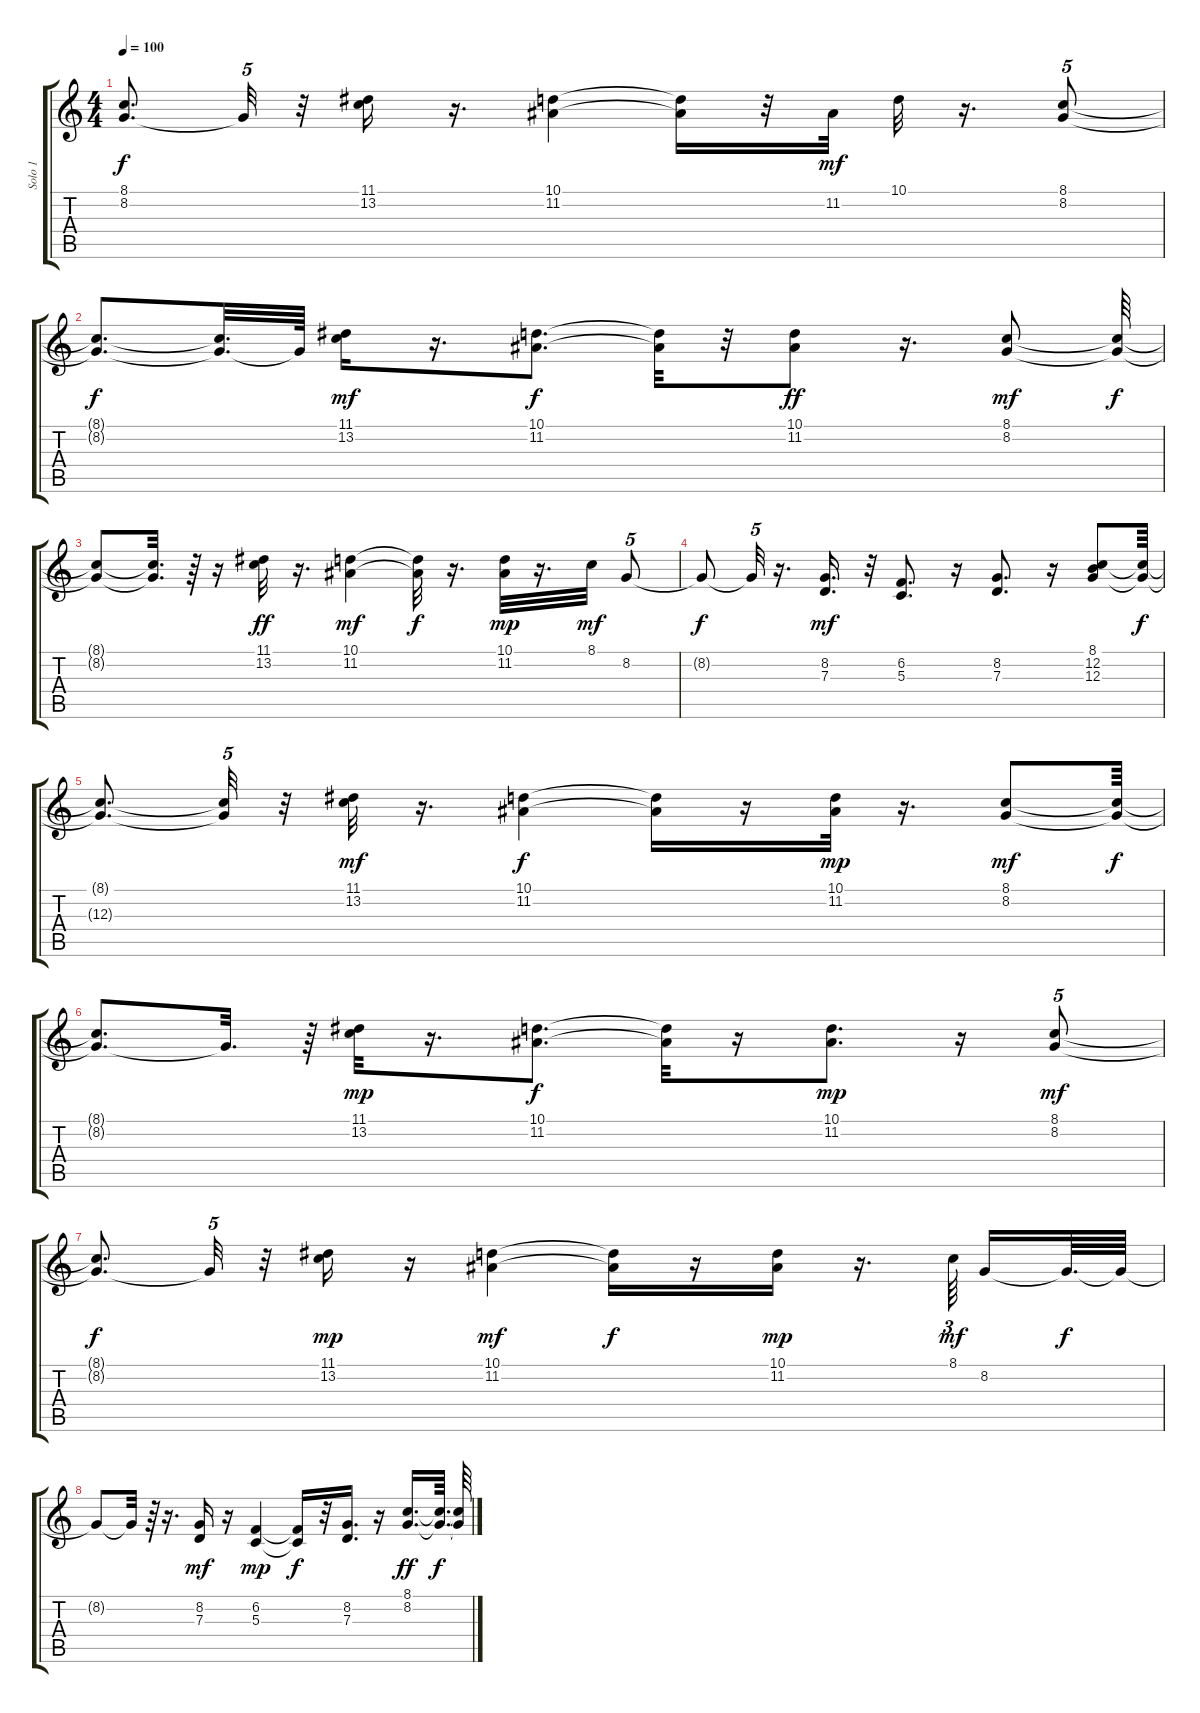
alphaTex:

\track ("Solo 1" "Solo 1") {instrument lead8bassandlead}
\staff {score tabs}
\tuning (E4 B3 G3 D3 A2 E2) {hide}
\ts (4 4)
\tempo 100
\clef g2
\ks c
(8.1{t} 8.2{t}).8{d dy f} 8.2{t}.32{tu (5 4)} r.32 (11.1 13.2).16 r.16{d} (10.1 11.2).4 (10.1{t} 11.2{t}).16 r.32 11.2.32{dy mf} 10.1.32 r.16{d} (8.1 8.2).8{tu (5 4)} |
(8.1{t} 8.2{t}).8{d dy f} (8.1{t} 8.2{t}).32{d} 8.2{t}.64 (11.1 13.2).16{dy mf} r.16{d} (10.1 11.2).8{d dy f} (10.1{t} 11.2{t}).32 r.32 (10.1 11.2).8{dy ff} r.16{d} (8.1 8.2).8{dy mf} (8.1{t} 8.2{t}).64{dy f} |
(8.1{t} 8.2{t}).8 (8.1{t} 8.2{t}).32{d} r.64 r.16 (11.1 13.2).32{dy ff} r.16{d} (10.1 11.2).4{dy mf} (10.1{t} 11.2{t}).32{dy f} r.16{d} (10.1 11.2).32{dy mp} r.16{d} 8.1.32{dy mf} 8.2.8{tu (5 4)} |
8.2{t}.8{dy f} 8.2{t}.32{tu (5 4)} r.16{d} (8.2 7.3).16{d dy mf} r.32 (6.2 5.3).8{d} r.16 (8.2 7.3).8{d} r.16 (8.1 12.2 12.3).8 (8.1{t} 12.3{t}).64{dy f} |
(8.1{t} 12.3{t}).8{d} (8.1{t} 12.3{t}).32{tu (5 4)} r.32 (11.1 13.2).32{dy mf} r.16{d} (10.1 11.2).4{dy f} (10.1{t} 11.2{t}).16 r.16 (10.1 11.2).32{dy mp} r.16{d} (8.1 8.2).8{dy mf} (8.1{t} 8.2{t}).64{dy f} |
(8.1{t} 8.2{t}).8{d} 8.2{t}.32{d} r.64 (11.1 13.2).32{dy mp} r.16{d} (10.1 11.2).8{d dy f} (10.1{t} 11.2{t}).32 r.16 (10.1 11.2).8{d dy mp} r.16 (8.1 8.2).8{tu (5 4) dy mf} |
(8.1{t} 8.2{t}).8{d dy f} 8.2{t}.32{tu (5 4)} r.32 (11.1 13.2).16{dy mp} r.16 (10.1 11.2).4{dy mf} (10.1{t} 11.2{t}).16{dy f} r.16 (10.1 11.2).16{dy mp} r.16{d} 8.1.64{tu (3 2) dy mf beam splitsecondary} 8.2.16 8.2{t}.64{d dy f} 8.2{t}.64 |
8.2{t}.8 8.2{t}.32 r.64 r.16{d} (8.2 7.3).16{dy mf} r.16 (6.2 5.3).4{dy mp} (6.2{t} 5.3{t}).16{dy f} r.32 (8.2 7.3).16{d} r.16 (8.1 8.2).16{d dy ff} (8.1{t} 8.2{t}).64{d dy f} (8.1{t} 8.2{t}).64
